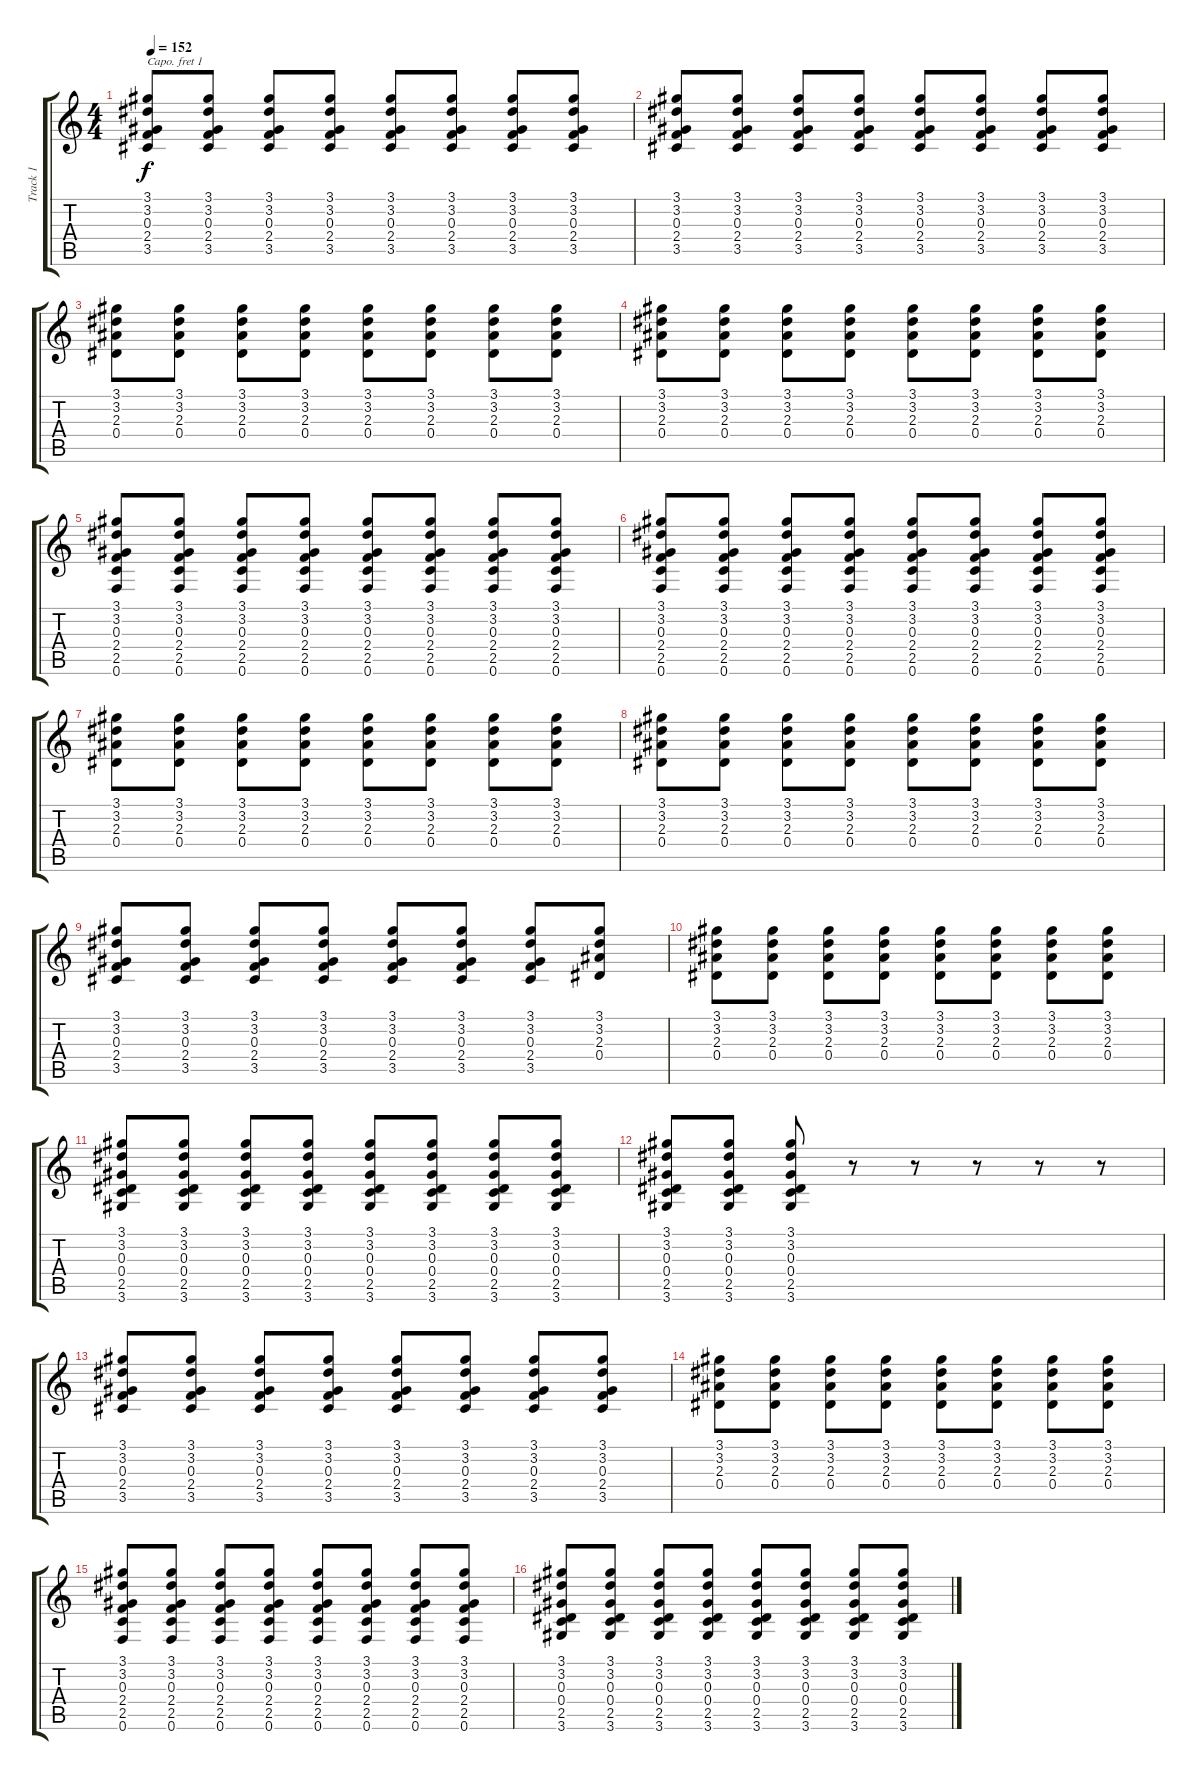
\track ("Track 1" "Track 1") {instrument electricguitarclean}
\staff {score tabs}
\capo 1
\tuning (E4 B3 G3 D3 A2 E2) {hide}
\ts (4 4)
\tempo 152
\clef g2
\ks c
(3.1 3.2 0.3 2.4 3.5).8{dy f} (3.1 3.2 0.3 2.4 3.5).8 (3.1 3.2 0.3 2.4 3.5).8 (3.1 3.2 0.3 2.4 3.5).8 (3.1 3.2 0.3 2.4 3.5).8 (3.1 3.2 0.3 2.4 3.5).8 (3.1 3.2 0.3 2.4 3.5).8 (3.1 3.2 0.3 2.4 3.5).8 |
(3.1 3.2 0.3 2.4 3.5).8 (3.1 3.2 0.3 2.4 3.5).8 (3.1 3.2 0.3 2.4 3.5).8 (3.1 3.2 0.3 2.4 3.5).8 (3.1 3.2 0.3 2.4 3.5).8 (3.1 3.2 0.3 2.4 3.5).8 (3.1 3.2 0.3 2.4 3.5).8 (3.1 3.2 0.3 2.4 3.5).8 |
(3.1 3.2 2.3 0.4).8 (3.1 3.2 2.3 0.4).8 (3.1 3.2 2.3 0.4).8 (3.1 3.2 2.3 0.4).8 (3.1 3.2 2.3 0.4).8 (3.1 3.2 2.3 0.4).8 (3.1 3.2 2.3 0.4).8 (3.1 3.2 2.3 0.4).8 |
(3.1 3.2 2.3 0.4).8 (3.1 3.2 2.3 0.4).8 (3.1 3.2 2.3 0.4).8 (3.1 3.2 2.3 0.4).8 (3.1 3.2 2.3 0.4).8 (3.1 3.2 2.3 0.4).8 (3.1 3.2 2.3 0.4).8 (3.1 3.2 2.3 0.4).8 |
(3.1 3.2 0.3 2.4 2.5 0.6).8 (3.1 3.2 0.3 2.4 2.5 0.6).8 (3.1 3.2 0.3 2.4 2.5 0.6).8 (3.1 3.2 0.3 2.4 2.5 0.6).8 (3.1 3.2 0.3 2.4 2.5 0.6).8 (3.1 3.2 0.3 2.4 2.5 0.6).8 (3.1 3.2 0.3 2.4 2.5 0.6).8 (3.1 3.2 0.3 2.4 2.5 0.6).8 |
(3.1 3.2 0.3 2.4 2.5 0.6).8 (3.1 3.2 0.3 2.4 2.5 0.6).8 (3.1 3.2 0.3 2.4 2.5 0.6).8 (3.1 3.2 0.3 2.4 2.5 0.6).8 (3.1 3.2 0.3 2.4 2.5 0.6).8 (3.1 3.2 0.3 2.4 2.5 0.6).8 (3.1 3.2 0.3 2.4 2.5 0.6).8 (3.1 3.2 0.3 2.4 2.5 0.6).8 |
(3.1 3.2 2.3 0.4).8 (3.1 3.2 2.3 0.4).8 (3.1 3.2 2.3 0.4).8 (3.1 3.2 2.3 0.4).8 (3.1 3.2 2.3 0.4).8 (3.1 3.2 2.3 0.4).8 (3.1 3.2 2.3 0.4).8 (3.1 3.2 2.3 0.4).8 |
(3.1 3.2 2.3 0.4).8 (3.1 3.2 2.3 0.4).8 (3.1 3.2 2.3 0.4).8 (3.1 3.2 2.3 0.4).8 (3.1 3.2 2.3 0.4).8 (3.1 3.2 2.3 0.4).8 (3.1 3.2 2.3 0.4).8 (3.1 3.2 2.3 0.4).8 |
(3.1 3.2 0.3 2.4 3.5).8 (3.1 3.2 0.3 2.4 3.5).8 (3.1 3.2 0.3 2.4 3.5).8 (3.1 3.2 0.3 2.4 3.5).8 (3.1 3.2 0.3 2.4 3.5).8 (3.1 3.2 0.3 2.4 3.5).8 (3.1 3.2 0.3 2.4 3.5).8 (3.1 3.2 2.3 0.4).8 |
(3.1 3.2 2.3 0.4).8 (3.1 3.2 2.3 0.4).8 (3.1 3.2 2.3 0.4).8 (3.1 3.2 2.3 0.4).8 (3.1 3.2 2.3 0.4).8 (3.1 3.2 2.3 0.4).8 (3.1 3.2 2.3 0.4).8 (3.1 3.2 2.3 0.4).8 |
(3.1 3.2 0.3 0.4 2.5 3.6).8 (3.1 3.2 0.3 0.4 2.5 3.6).8 (3.1 3.2 0.3 0.4 2.5 3.6).8 (3.1 3.2 0.3 0.4 2.5 3.6).8 (3.1 3.2 0.3 0.4 2.5 3.6).8 (3.1 3.2 0.3 0.4 2.5 3.6).8 (3.1 3.2 0.3 0.4 2.5 3.6).8 (3.1 3.2 0.3 0.4 2.5 3.6).8 |
(3.1 3.2 0.3 0.4 2.5 3.6).8 (3.1 3.2 0.3 0.4 2.5 3.6).8 (3.1 3.2 0.3 0.4 2.5 3.6).8 r.8 r.8 r.8 r.8 r.8 |
(3.1 3.2 0.3 2.4 3.5).8 (3.1 3.2 0.3 2.4 3.5).8 (3.1 3.2 0.3 2.4 3.5).8 (3.1 3.2 0.3 2.4 3.5).8 (3.1 3.2 0.3 2.4 3.5).8 (3.1 3.2 0.3 2.4 3.5).8 (3.1 3.2 0.3 2.4 3.5).8 (3.1 3.2 0.3 2.4 3.5).8 |
(3.1 3.2 2.3 0.4).8 (3.1 3.2 2.3 0.4).8 (3.1 3.2 2.3 0.4).8 (3.1 3.2 2.3 0.4).8 (3.1 3.2 2.3 0.4).8 (3.1 3.2 2.3 0.4).8 (3.1 3.2 2.3 0.4).8 (3.1 3.2 2.3 0.4).8 |
(3.1 3.2 0.3 2.4 2.5 0.6).8 (3.1 3.2 0.3 2.4 2.5 0.6).8 (3.1 3.2 0.3 2.4 2.5 0.6).8 (3.1 3.2 0.3 2.4 2.5 0.6).8 (3.1 3.2 0.3 2.4 2.5 0.6).8 (3.1 3.2 0.3 2.4 2.5 0.6).8 (3.1 3.2 0.3 2.4 2.5 0.6).8 (3.1 3.2 0.3 2.4 2.5 0.6).8 |
(3.1 3.2 0.3 0.4 2.5 3.6).8 (3.1 3.2 0.3 0.4 2.5 3.6).8 (3.1 3.2 0.3 0.4 2.5 3.6).8 (3.1 3.2 0.3 0.4 2.5 3.6).8 (3.1 3.2 0.3 0.4 2.5 3.6).8 (3.1 3.2 0.3 0.4 2.5 3.6).8 (3.1 3.2 0.3 0.4 2.5 3.6).8 (3.1 3.2 0.3 0.4 2.5 3.6).8
